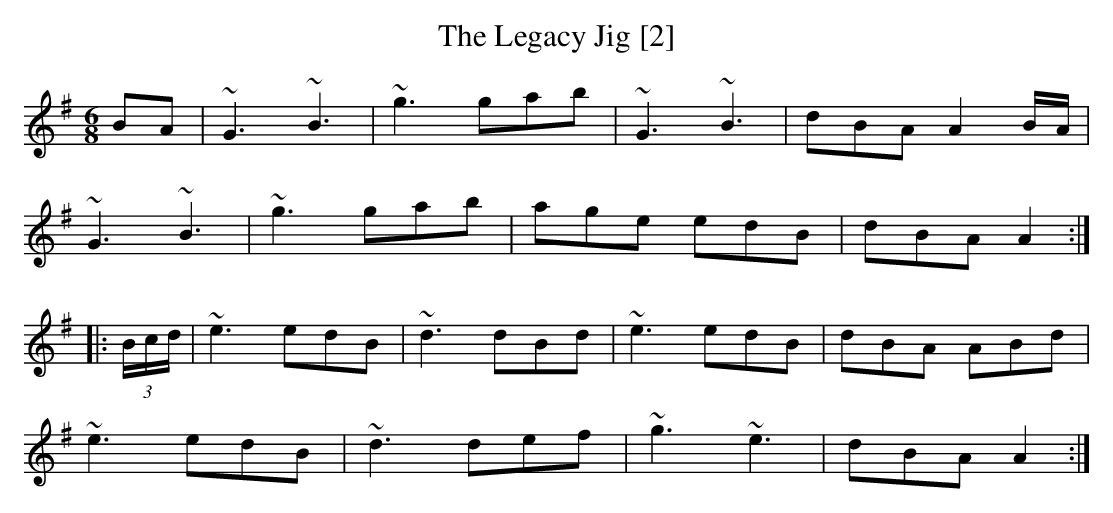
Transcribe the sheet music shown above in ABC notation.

X:1
T:Legacy Jig [2], The
M:6/8
L:1/8
K:G
BA|~G3 ~B3|~g3 gab|~G3 ~B3|dBA A2B/A/|
~G3~B3|~g3 gab|age edB|dBA A2:|
|:(3B/c/d/|~e3 edB|~d3 dBd|~e3 edB|dBA ABd|
~e3 edB|~d3 def|~g3~e3|dBA A2:|
